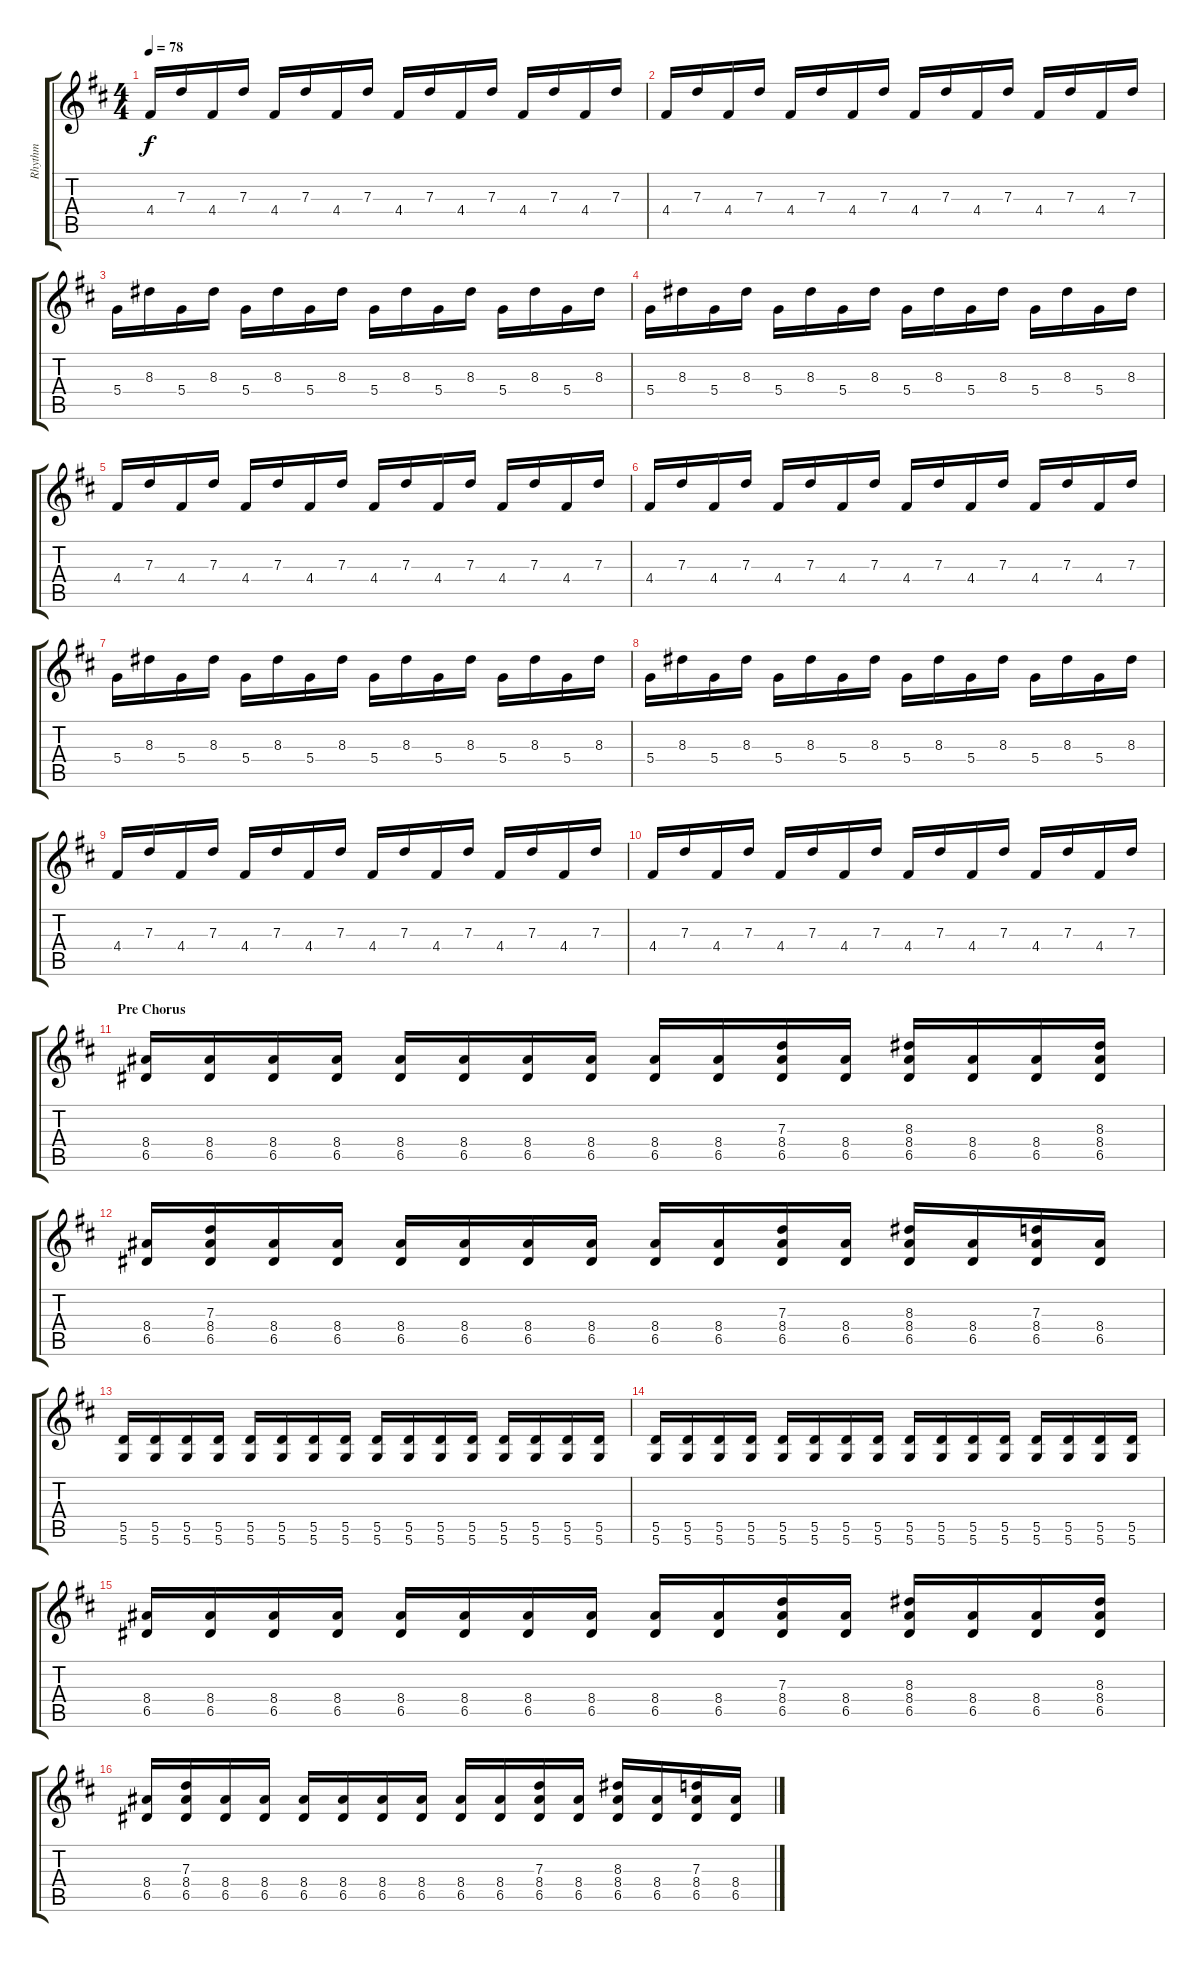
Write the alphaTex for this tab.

\track ("Rhythm" "Rhythm") {instrument distortionguitar}
\staff {score tabs}
\tuning (E4 B3 G3 D3 A2 D2) {hide}
\ts (4 4)
\tempo 78
\clef g2
\ks d
4.4.16{dy f} 7.3.16 4.4.16 7.3.16 4.4.16 7.3.16 4.4.16 7.3.16 4.4.16 7.3.16 4.4.16 7.3.16 4.4.16 7.3.16 4.4.16 7.3.16 |
4.4.16 7.3.16 4.4.16 7.3.16 4.4.16 7.3.16 4.4.16 7.3.16 4.4.16 7.3.16 4.4.16 7.3.16 4.4.16 7.3.16 4.4.16 7.3.16 |
5.4.16 8.3.16 5.4.16 8.3.16 5.4.16 8.3.16 5.4.16 8.3.16 5.4.16 8.3.16 5.4.16 8.3.16 5.4.16 8.3.16 5.4.16 8.3.16 |
5.4.16 8.3.16 5.4.16 8.3.16 5.4.16 8.3.16 5.4.16 8.3.16 5.4.16 8.3.16 5.4.16 8.3.16 5.4.16 8.3.16 5.4.16 8.3.16 |
4.4.16 7.3.16 4.4.16 7.3.16 4.4.16 7.3.16 4.4.16 7.3.16 4.4.16 7.3.16 4.4.16 7.3.16 4.4.16 7.3.16 4.4.16 7.3.16 |
4.4.16 7.3.16 4.4.16 7.3.16 4.4.16 7.3.16 4.4.16 7.3.16 4.4.16 7.3.16 4.4.16 7.3.16 4.4.16 7.3.16 4.4.16 7.3.16 |
5.4.16 8.3.16 5.4.16 8.3.16 5.4.16 8.3.16 5.4.16 8.3.16 5.4.16 8.3.16 5.4.16 8.3.16 5.4.16 8.3.16 5.4.16 8.3.16 |
5.4.16 8.3.16 5.4.16 8.3.16 5.4.16 8.3.16 5.4.16 8.3.16 5.4.16 8.3.16 5.4.16 8.3.16 5.4.16 8.3.16 5.4.16 8.3.16 |
4.4.16 7.3.16 4.4.16 7.3.16 4.4.16 7.3.16 4.4.16 7.3.16 4.4.16 7.3.16 4.4.16 7.3.16 4.4.16 7.3.16 4.4.16 7.3.16 |
4.4.16 7.3.16 4.4.16 7.3.16 4.4.16 7.3.16 4.4.16 7.3.16 4.4.16 7.3.16 4.4.16 7.3.16 4.4.16 7.3.16 4.4.16 7.3.16 |
\section ("" "Pre Chorus")
(8.4 6.5).16{volume 10 instrument distortionguitar} (8.4 6.5).16 (8.4 6.5).16 (8.4 6.5).16 (8.4 6.5).16 (8.4 6.5).16 (8.4 6.5).16 (8.4 6.5).16 (8.4 6.5).16 (8.4 6.5).16 (7.3 8.4 6.5).16 (8.4 6.5).16 (8.3 8.4 6.5).16 (8.4 6.5).16 (8.4 6.5).16 (8.3 8.4 6.5).16 |
(8.4 6.5).16 (7.3 8.4 6.5).16 (8.4 6.5).16 (8.4 6.5).16 (8.4 6.5).16 (8.4 6.5).16 (8.4 6.5).16 (8.4 6.5).16 (8.4 6.5).16 (8.4 6.5).16 (7.3 8.4 6.5).16 (8.4 6.5).16 (8.3 8.4 6.5).16 (8.4 6.5).16 (7.3 8.4 6.5).16 (8.4 6.5).16 |
(5.5 5.6).16 (5.5 5.6).16 (5.5 5.6).16 (5.5 5.6).16 (5.5 5.6).16 (5.5 5.6).16 (5.5 5.6).16 (5.5 5.6).16 (5.5 5.6).16 (5.5 5.6).16 (5.5 5.6).16 (5.5 5.6).16 (5.5 5.6).16 (5.5 5.6).16 (5.5 5.6).16 (5.5 5.6).16 |
(5.5 5.6).16 (5.5 5.6).16 (5.5 5.6).16 (5.5 5.6).16 (5.5 5.6).16 (5.5 5.6).16 (5.5 5.6).16 (5.5 5.6).16 (5.5 5.6).16 (5.5 5.6).16 (5.5 5.6).16 (5.5 5.6).16 (5.5 5.6).16 (5.5 5.6).16 (5.5 5.6).16 (5.5 5.6).16 |
(8.4 6.5).16{volume 12 instrument distortionguitar} (8.4 6.5).16 (8.4 6.5).16 (8.4 6.5).16 (8.4 6.5).16 (8.4 6.5).16 (8.4 6.5).16 (8.4 6.5).16 (8.4 6.5).16 (8.4 6.5).16 (7.3 8.4 6.5).16 (8.4 6.5).16 (8.3 8.4 6.5).16 (8.4 6.5).16 (8.4 6.5).16 (8.3 8.4 6.5).16 |
(8.4 6.5).16 (7.3 8.4 6.5).16 (8.4 6.5).16 (8.4 6.5).16 (8.4 6.5).16 (8.4 6.5).16 (8.4 6.5).16 (8.4 6.5).16 (8.4 6.5).16 (8.4 6.5).16 (7.3 8.4 6.5).16 (8.4 6.5).16 (8.3 8.4 6.5).16 (8.4 6.5).16 (7.3 8.4 6.5).16 (8.4 6.5).16
